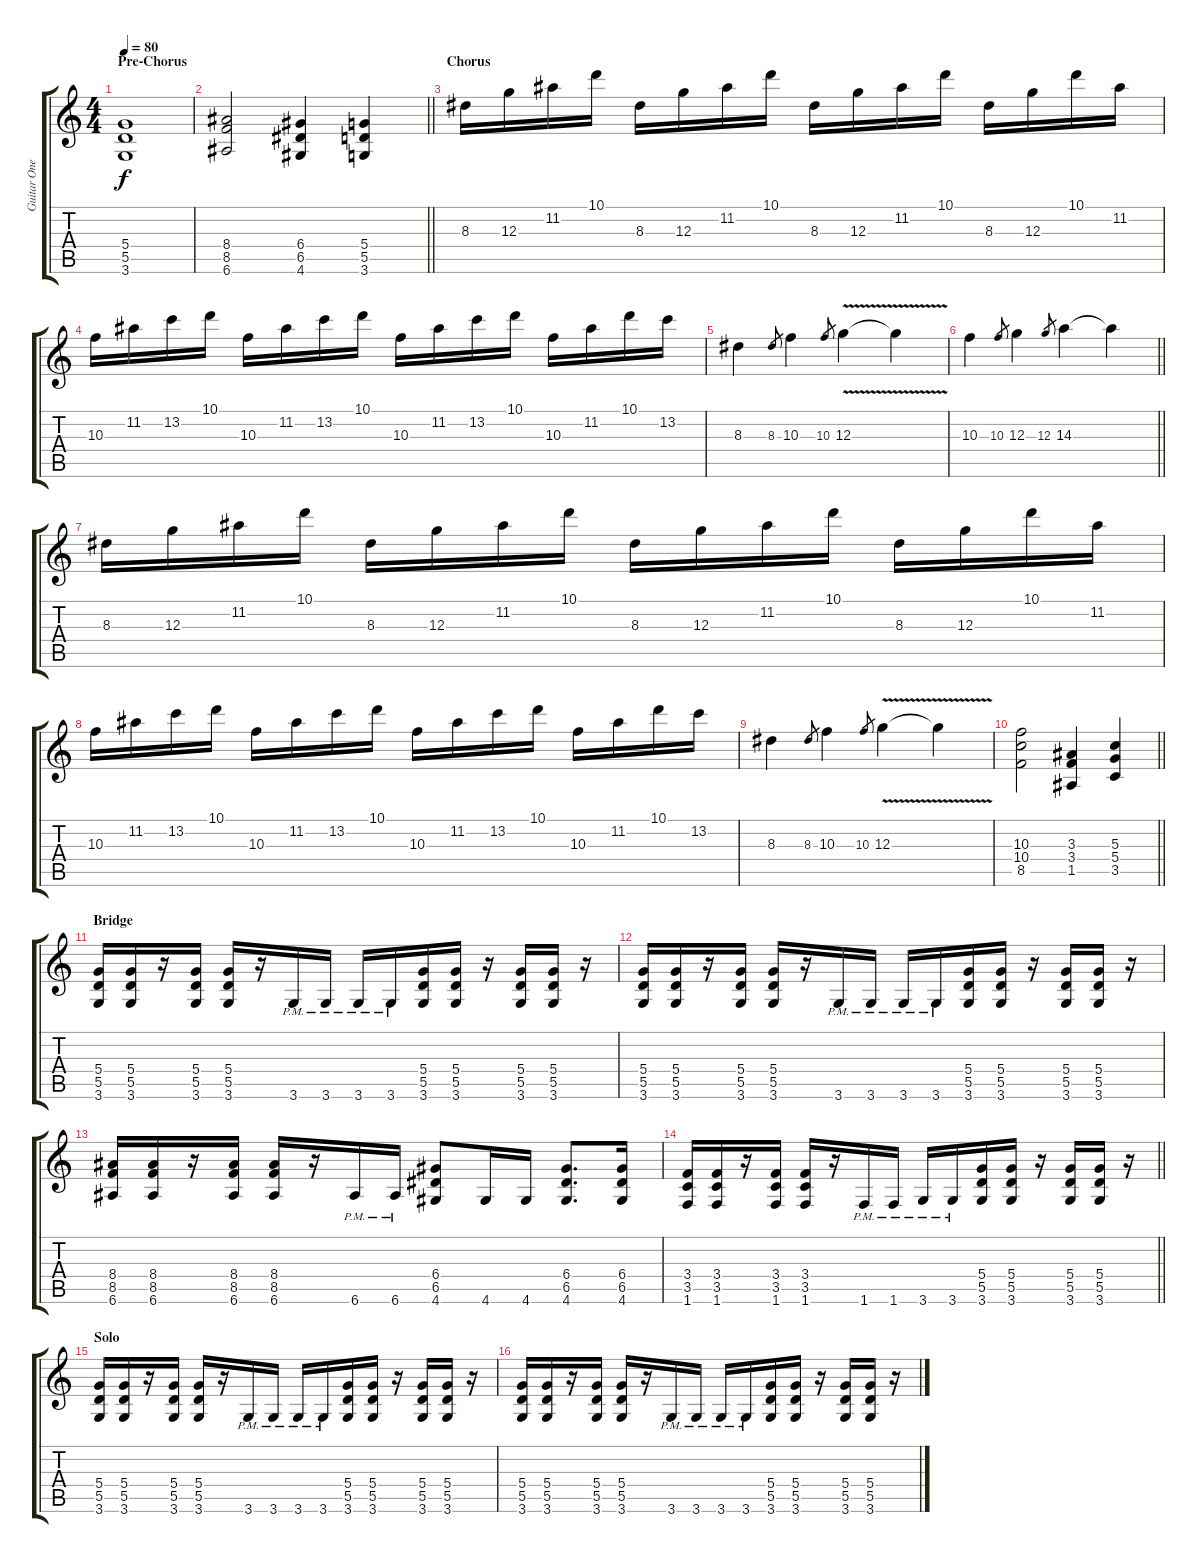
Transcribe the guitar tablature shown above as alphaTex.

\track ("Guitar One" "Guitar One") {instrument distortionguitar}
\staff {score tabs}
\tuning (E4 B3 G3 D3 A2 E2) {hide}
\ts (4 4)
\section ("" "Pre-Chorus")
\tempo 80
\clef g2
\ks c
(5.4 5.5 3.6).1{dy f} |
\barLineRight lightlight
(8.4 8.5 6.6).2 (6.4 6.5 4.6).4 (5.4 5.5 3.6).4 |
\section ("" "Chorus")
8.3.16 12.3.16 11.2.16 10.1.16 8.3.16 12.3.16 11.2.16 10.1.16 8.3.16 12.3.16 11.2.16 10.1.16 8.3.16 12.3.16 10.1.16 11.2.16 |
10.3.16 11.2.16 13.2.16 10.1.16 10.3.16 11.2.16 13.2.16 10.1.16 10.3.16 11.2.16 13.2.16 10.1.16 10.3.16 11.2.16 10.1.16 13.2.16 |
8.3.4 8.3.8{gr} 10.3.4 10.3.8{gr} 12.3{v}.4 12.3{t}.4 |
\barLineRight lightlight
10.3.4 10.3.8{gr} 12.3.4 12.3.8{gr} 14.3.4 14.3{t}.4 |
8.3.16 12.3.16 11.2.16 10.1.16 8.3.16 12.3.16 11.2.16 10.1.16 8.3.16 12.3.16 11.2.16 10.1.16 8.3.16 12.3.16 10.1.16 11.2.16 |
10.3.16 11.2.16 13.2.16 10.1.16 10.3.16 11.2.16 13.2.16 10.1.16 10.3.16 11.2.16 13.2.16 10.1.16 10.3.16 11.2.16 10.1.16 13.2.16 |
8.3.4 8.3.8{gr} 10.3.4 10.3.8{gr} 12.3{v}.4 12.3{t}.4 |
\barLineRight lightlight
(10.3 10.4 8.5).2 (3.3 3.4 1.5).4 (5.3 5.4 3.5).4 |
\section ("" "Bridge")
(5.4 5.5 3.6).16 (5.4 5.5 3.6).16 r.16 (5.4 5.5 3.6).16 (5.4 5.5 3.6).16 r.16 3.6{pm}.16 3.6{pm}.16 3.6{pm}.16 3.6{pm}.16 (5.4 5.5 3.6).16 (5.4 5.5 3.6).16 r.16 (5.4 5.5 3.6).16 (5.4 5.5 3.6).16 r.16 |
(5.4 5.5 3.6).16 (5.4 5.5 3.6).16 r.16 (5.4 5.5 3.6).16 (5.4 5.5 3.6).16 r.16 3.6{pm}.16 3.6{pm}.16 3.6{pm}.16 3.6{pm}.16 (5.4 5.5 3.6).16 (5.4 5.5 3.6).16 r.16 (5.4 5.5 3.6).16 (5.4 5.5 3.6).16 r.16 |
(8.4 8.5 6.6).16 (8.4 8.5 6.6).16 r.16 (8.4 8.5 6.6).16 (8.4 8.5 6.6).16 r.16 6.6{pm}.16 6.6{pm}.16 (6.4 6.5 4.6).8 4.6.16 4.6.16 (6.4 6.5 4.6).8{d} (6.4 6.5 4.6).16 |
\barLineRight lightlight
(3.4 3.5 1.6).16 (3.4 3.5 1.6).16 r.16 (3.4 3.5 1.6).16 (3.4 3.5 1.6).16 r.16 1.6{pm}.16 1.6{pm}.16 3.6{pm}.16 3.6{pm}.16 (5.4 5.5 3.6).16 (5.4 5.5 3.6).16 r.16 (5.4 5.5 3.6).16 (5.4 5.5 3.6).16 r.16 |
\section ("" "Solo")
(5.4 5.5 3.6).16 (5.4 5.5 3.6).16 r.16 (5.4 5.5 3.6).16 (5.4 5.5 3.6).16 r.16 3.6{pm}.16 3.6{pm}.16 3.6{pm}.16 3.6{pm}.16 (5.4 5.5 3.6).16 (5.4 5.5 3.6).16 r.16 (5.4 5.5 3.6).16 (5.4 5.5 3.6).16 r.16 |
(5.4 5.5 3.6).16 (5.4 5.5 3.6).16 r.16 (5.4 5.5 3.6).16 (5.4 5.5 3.6).16 r.16 3.6{pm}.16 3.6{pm}.16 3.6{pm}.16 3.6{pm}.16 (5.4 5.5 3.6).16 (5.4 5.5 3.6).16 r.16 (5.4 5.5 3.6).16 (5.4 5.5 3.6).16 r.16
